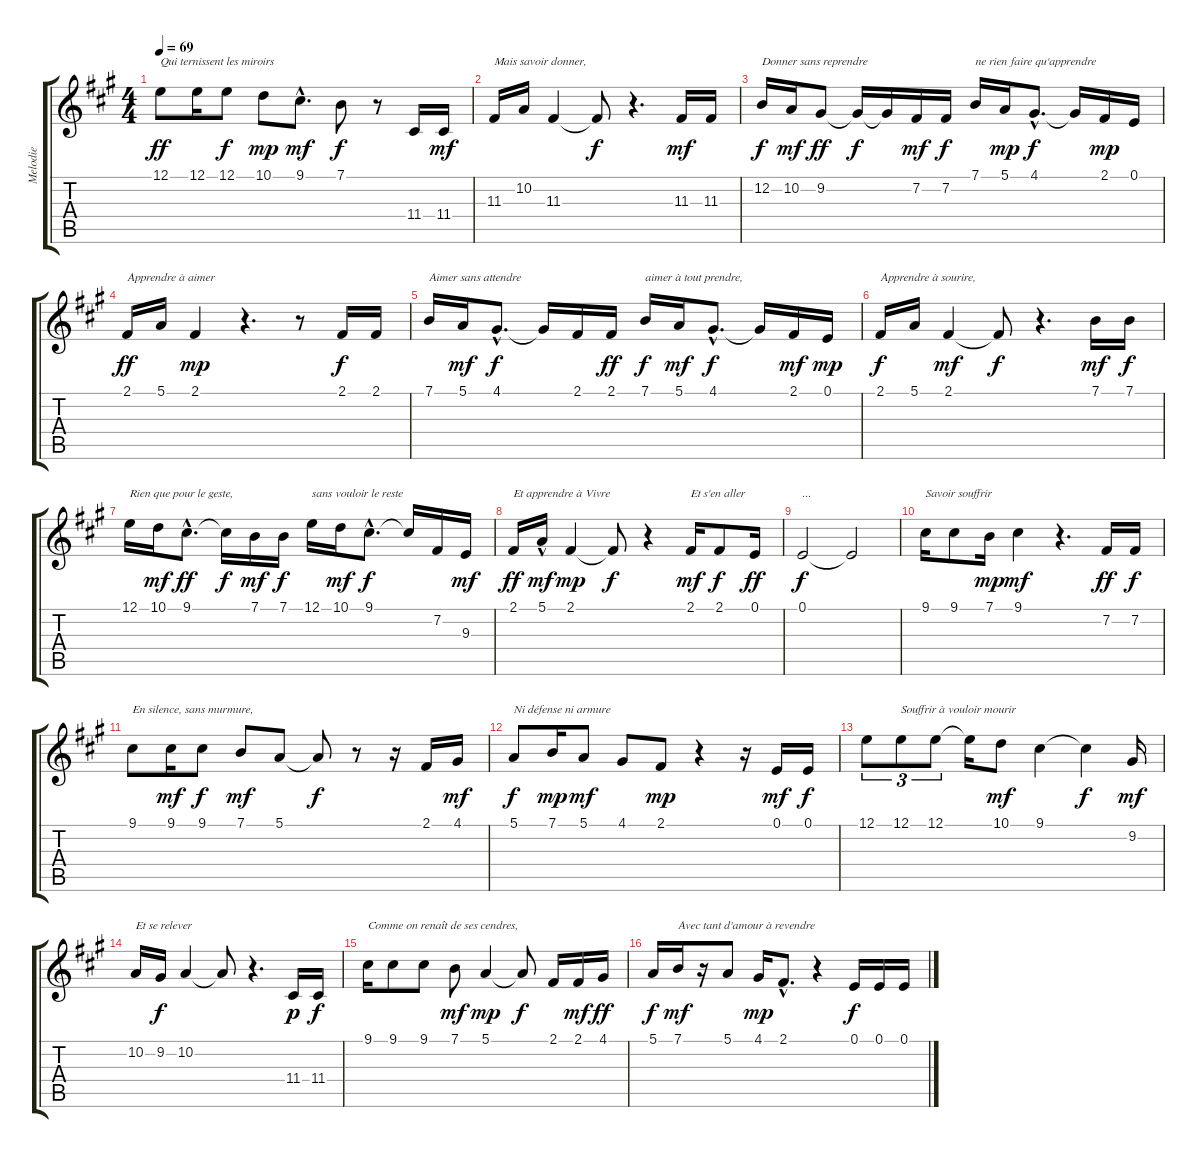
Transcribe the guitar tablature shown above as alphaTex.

\track ("Melodie  " "Melodie  ") {instrument acousticgrandpiano}
\staff {score tabs}
\tuning (E4 B3 G3 D3 A2 E2) {hide}
\ts (4 4)
\tempo 69
\clef g2
\ks f#minor
12.1.8{txt "Qui ternissent les miroirs" dy ff} 12.1.16 12.1.8{dy f} 10.1.8{dy mp} 9.1{hac}.8{d dy mf} 7.1.8{dy f} r.8 11.4.16 11.4.16{dy mf} |
11.3.16{txt "Mais savoir donner, "} 10.2.16 11.3.4 11.3{t}.8{dy f} r.4{d} 11.3.16{dy mf} 11.3.16 |
12.2.16{txt "Donner sans reprendre" dy f} 10.2.16{dy mf} 9.2.8{dy ff} 9.2{t}.16{dy f} 9.2{t}.16 7.2.16{dy mf} 7.2.16{dy f} 7.1.16{txt "ne rien faire qu'apprendre"} 5.1.16{dy mp} 4.1{hac}.8{d dy f} 4.1{t}.16 2.1.16{dy mp} 0.1.16 |
2.1.16{txt "Apprendre à aimer" dy ff} 5.1.16 2.1.4{dy mp} r.4{d} r.8 2.1.16{dy f} 2.1.16 |
7.1.16{txt "Aimer sans attendre"} 5.1.16{dy mf} 4.1{hac}.8{d dy f} 4.1{t}.16 2.1.16 2.1.16{dy ff} 7.1.16{txt "aimer à tout prendre," dy f} 5.1.16{dy mf} 4.1{hac}.8{d dy f} 4.1{t}.16 2.1.16{dy mf} 0.1.16{dy mp} |
2.1.16{txt "Apprendre à sourire, " dy f} 5.1.16 2.1.4{dy mf} 2.1{t}.8{dy f} r.4{d} 7.1.16{dy mf} 7.1.16{dy f} |
12.1.16{txt "Rien que pour le geste, "} 10.1.16{dy mf} 9.1{hac}.8{d dy ff} 9.1{t}.16{dy f} 7.1.16{dy mf} 7.1.16{dy f} 12.1.16{txt "sans vouloir le reste "} 10.1.16{dy mf} 9.1{hac}.8{d dy f} 9.1{t}.16 7.2.16 9.3.16{dy mf} |
2.1.16{txt "Et apprendre à Vivre " dy ff} 5.1{hac}.16{dy mf} 2.1.4{dy mp} 2.1{t}.8{dy f} r.4 2.1.16{txt "Et s'en aller" dy mf} 2.1.8{dy f} 0.1.16{dy ff} |
0.1.2{txt "..." dy f} 0.1{t}.2 |
9.1.16{txt "Savoir souffrir "} 9.1.8 7.1.16{dy mp} 9.1.4{dy mf} r.4{d} 7.2.16{dy ff} 7.2.16{dy f} |
9.1.8{txt "En silence, sans murmure, "} 9.1.16{dy mf} 9.1.8{dy f} 7.1.8{dy mf} 5.1.8 5.1{t}.8{dy f} r.8 r.16 2.1.16 4.1.16{dy mf} |
5.1.8{txt "Ni défense ni armure " dy f} 7.1.16{dy mp} 5.1.8{dy mf} 4.1.8 2.1.8{dy mp} r.4 r.16 0.1.16{dy mf} 0.1.16{dy f} |
12.1.8{tu (3 2)} 12.1.8{tu (3 2) txt "Souffrir à vouloir mourir "} 12.1.8{tu (3 2)} 12.1{t}.16 10.1.8{dy mf} 9.1.4 9.1{t}.4{dy f} 9.2.16{dy mf} |
10.2.16{txt "Et se relever "} 9.2.16{dy f} 10.2.4 10.2{t}.8 r.4{d} 11.4.16{dy p} 11.4.16{dy f} |
9.1.16{txt "Comme on renaît de ses cendres,"} 9.1.8 9.1.8 7.1.8{dy mf} 5.1.4{dy mp} 5.1{t}.8{dy f} 2.1.16 2.1.16{dy mf} 4.1.16{dy ff} |
5.1.16{dy f} 7.1.16{txt "Avec tant d'amour à revendre " dy mf} r.16 5.1.8 4.1.16{dy mp} 2.1{hac}.8{d} r.4 0.1.16{dy f} 0.1.16 0.1.16
